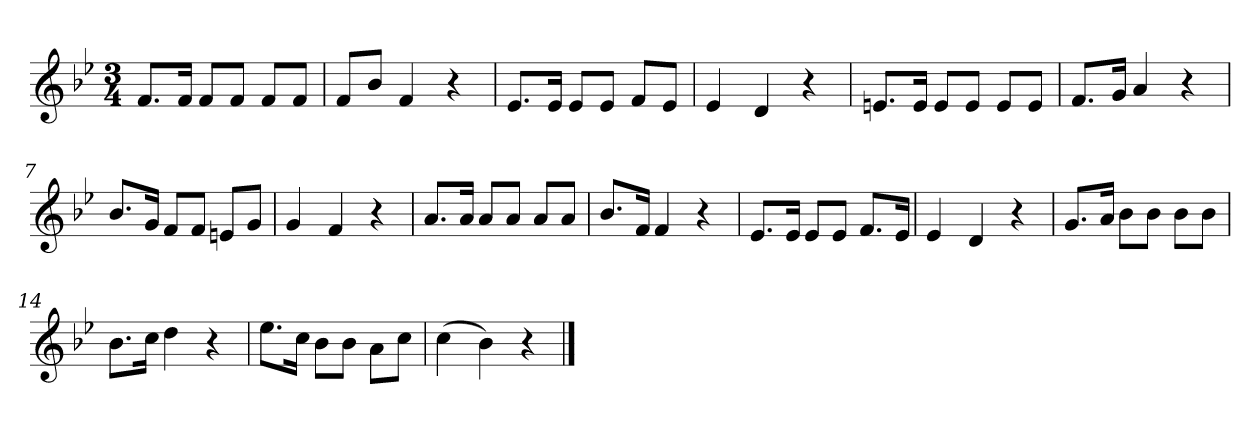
**kern
*part1
*staff1
*clefG2
*k[b-e-]
*B-:
*M3/4
*MM120
=1
8.f/L
16f/Jk
8f/L
8f/J
8f/L
8f/J
=2
8f/L
8b-/J
4f
4r
=3
8.e-/L
16e-/Jk
8e-/L
8e-/J
8f/L
8e-/J
=4
4e-
4d
4r
=5
8.en/L
16e/Jk
8e/L
8e/J
8e/L
8e/J
=6
8.f/L
16g/Jk
4a
4r
=7
8.b-/L
16g/Jk
8f/L
8f/J
8en/L
8g/J
=8
4g
4f
4r
=9
8.a/L
16a/Jk
8a/L
8a/J
8a/L
8a/J
=10
8.b-/L
16f/Jk
4f
4r
=11
8.e-/L
16e-/Jk
8e-/L
8e-/J
8.f/L
16e-/Jk
=12
4e-
4d
4r
=13
8.g/L
16a/Jk
8b-\L
8b-\J
8b-\L
8b-\J
=14
8.b-\L
16cc\Jk
4dd
4r
=15
8.ee-\L
16cc\Jk
8b-\L
8b-\J
8a\L
8cc\J
=16
(4cc
4b-)
4r
==
*-
